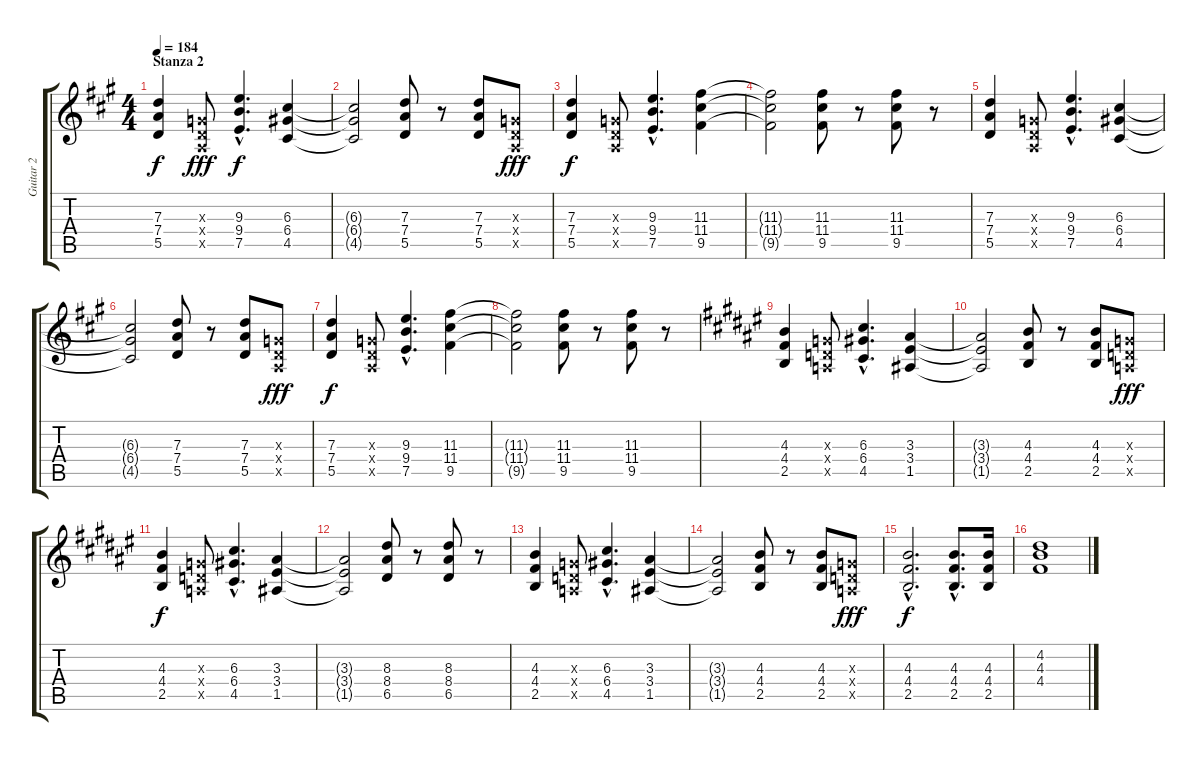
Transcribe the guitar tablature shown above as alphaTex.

\track ("Guitar 2" "Guitar 2") {instrument overdrivenguitar}
\staff {score tabs}
\tuning (E4 B3 G3 D3 A2 E2) {hide}
\ts (4 4)
\section ("" "Stanza 2")
\tempo 184
\clef g2
\ks f#minor
(7.3 7.4 5.5).4{dy f} (0.3{x} 0.4{x} 0.5{x}).8{dy fff} (9.3{hac} 9.4{hac} 7.5{hac}).4{d dy f} (6.3 6.4 4.5).4 |
(6.3{t} 6.4{t} 4.5{t}).2 (7.3 7.4 5.5).8 r.8 (7.3 7.4 5.5).8 (0.3{x} 0.4{x} 0.5{x}).8{dy fff} |
(7.3 7.4 5.5).4{dy f} (0.3{x} 0.4{x} 0.5{x}).8 (9.3{hac} 9.4{hac} 7.5{hac}).4{d} (11.3 11.4 9.5).4 |
(11.3{t} 11.4{t} 9.5{t}).2 (11.3 11.4 9.5).8 r.8 (11.3 11.4 9.5).8 r.8 |
(7.3 7.4 5.5).4 (0.3{x} 0.4{x} 0.5{x}).8 (9.3{hac} 9.4{hac} 7.5{hac}).4{d} (6.3 6.4 4.5).4 |
(6.3{t} 6.4{t} 4.5{t}).2 (7.3 7.4 5.5).8 r.8 (7.3 7.4 5.5).8 (0.3{x} 0.4{x} 0.5{x}).8{dy fff} |
(7.3 7.4 5.5).4{dy f} (0.3{x} 0.4{x} 0.5{x}).8 (9.3{hac} 9.4{hac} 7.5{hac}).4{d} (11.3 11.4 9.5).4 |
(11.3{t} 11.4{t} 9.5{t}).2 (11.3 11.4 9.5).8 r.8 (11.3 11.4 9.5).8 r.8 |
\ks f#
(4.3 4.4 2.5).4 (0.3{x} 0.4{x} 0.5{x}).8 (6.3{hac} 6.4{hac} 4.5{hac}).4{d} (3.3 3.4 1.5).4 |
(3.3{t} 3.4{t} 1.5{t}).2 (4.3 4.4 2.5).8 r.8 (4.3 4.4 2.5).8 (0.3{x} 0.4{x} 0.5{x}).8{dy fff} |
(4.3 4.4 2.5).4{dy f} (0.3{x} 0.4{x} 0.5{x}).8 (6.3{hac} 6.4{hac} 4.5{hac}).4{d} (3.3 3.4 1.5).4 |
(3.3{t} 3.4{t} 1.5{t}).2 (8.3 8.4 6.5).8 r.8 (8.3 8.4 6.5).8 r.8 |
(4.3 4.4 2.5).4 (0.3{x} 0.4{x} 0.5{x}).8 (6.3{hac} 6.4{hac} 4.5{hac}).4{d} (3.3 3.4 1.5).4 |
(3.3{t} 3.4{t} 1.5{t}).2 (4.3 4.4 2.5).8 r.8 (4.3 4.4 2.5).8 (0.3{x} 0.4{x} 0.5{x}).8{dy fff} |
(4.3{hac} 4.4{hac} 2.5{hac}).2{d dy f} (4.3{hac} 4.4{hac} 2.5{hac}).8{d} (4.3 4.4 2.5).16 |
(4.2 4.3 4.4).1
